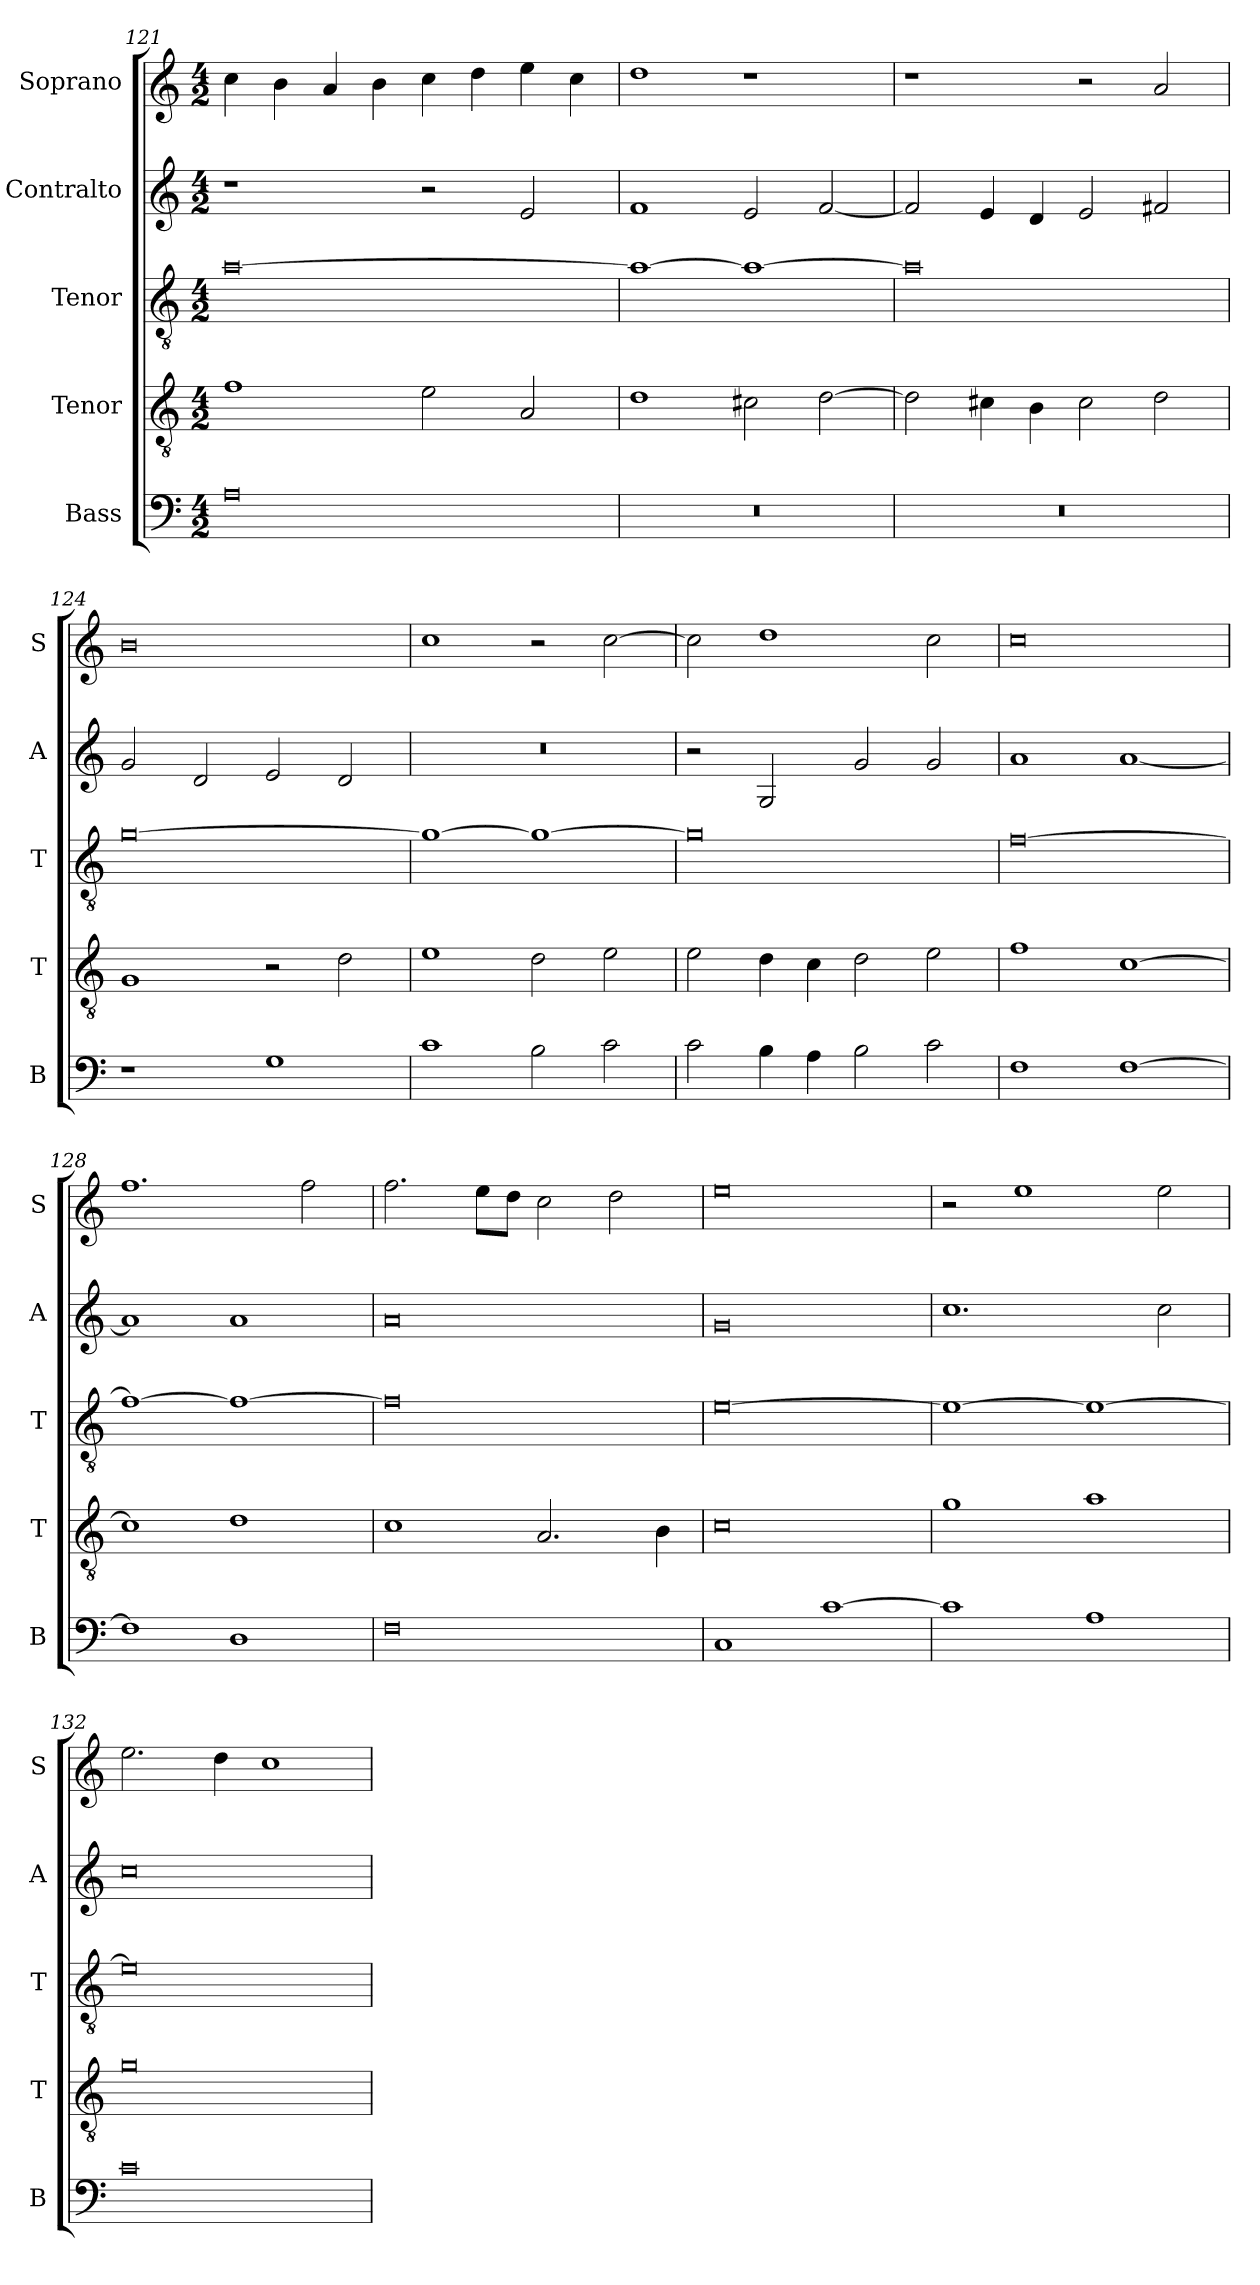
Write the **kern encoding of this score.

**kern	**kern	**kern	**kern	**kern
*part5	*part4	*part3	*part2	*part1
*staff5	*staff4	*staff3	*staff2	*staff1
*I"Bass	*I"Tenor	*I"Tenor	*I"Contralto	*I"Soprano
*I'B	*I'T	*I'T	*I'A	*I'S
*clefF4	*clefGv2	*clefGv2	*clefG2	*clefG2
*k[]	*k[]	*k[]	*k[]	*k[]
*G:mix	*G:mix	*G:mix	*G:mix	*G:mix
*M4/2	*M4/2	*M4/2	*M4/2	*M4/2
=121	=121	=121	=121	=121
0A	1f	[0a	1r	4cc
.	.	.	.	4b
.	.	.	.	4a
.	.	.	.	4b
.	2e	.	2r	4cc
.	.	.	.	4dd
.	2A	.	2e	4ee
.	.	.	.	4cc
=122	=122	=122	=122	=122
0r	1d	1a_	1f	1dd
.	2c#X	1a_	2e	1r
.	[2d	.	[2f	.
=123	=123	=123	=123	=123
0r	2d]	0a]	2f]	1r
.	4c#X	.	4e	.
.	4B	.	4d	.
.	2c#	.	2e	2r
.	2d	.	2f#X	2a
=124	=124	=124	=124	=124
1r	1G	[0g	2g	0b
.	.	.	2d	.
1G	2r	.	2e	.
.	2d	.	2d	.
=125	=125	=125	=125	=125
1c	1e	1g_	0r	1cc
2B	2d	1g_	.	2r
2c	2e	.	.	[2cc
=126	=126	=126	=126	=126
2c	2e	0g]	2r	2cc]
4B	4d	.	2G	1dd
4A	4c	.	.	.
2B	2d	.	2g	.
2c	2e	.	2g	2cc
=127	=127	=127	=127	=127
1F	1f	[0f	1a	0cc
[1F	[1c	.	[1a	.
=128	=128	=128	=128	=128
1F]	1c]	1f_	1a]	1.ff
1D	1d	1f_	1a	.
.	.	.	.	2ff
=129	=129	=129	=129	=129
0F	1c	0f]	0a	2.ff
.	.	.	.	8ee\L
.	.	.	.	8dd\J
.	2.A	.	.	2cc
.	.	.	.	2dd
.	4B	.	.	.
=130	=130	=130	=130	=130
1C	0c	[0e	0g	0ee
[1c	.	.	.	.
=131	=131	=131	=131	=131
1c]	1g	1e_	1.cc	2r
.	.	.	.	1ee
1A	1a	1e_	.	.
.	.	.	2cc	2ee
=132	=132	=132	=132	=132
0c	0g	0e]	0cc	2.ee
.	.	.	.	4dd
.	.	.	.	1cc
=	=	=	=	=
*-	*-	*-	*-	*-
